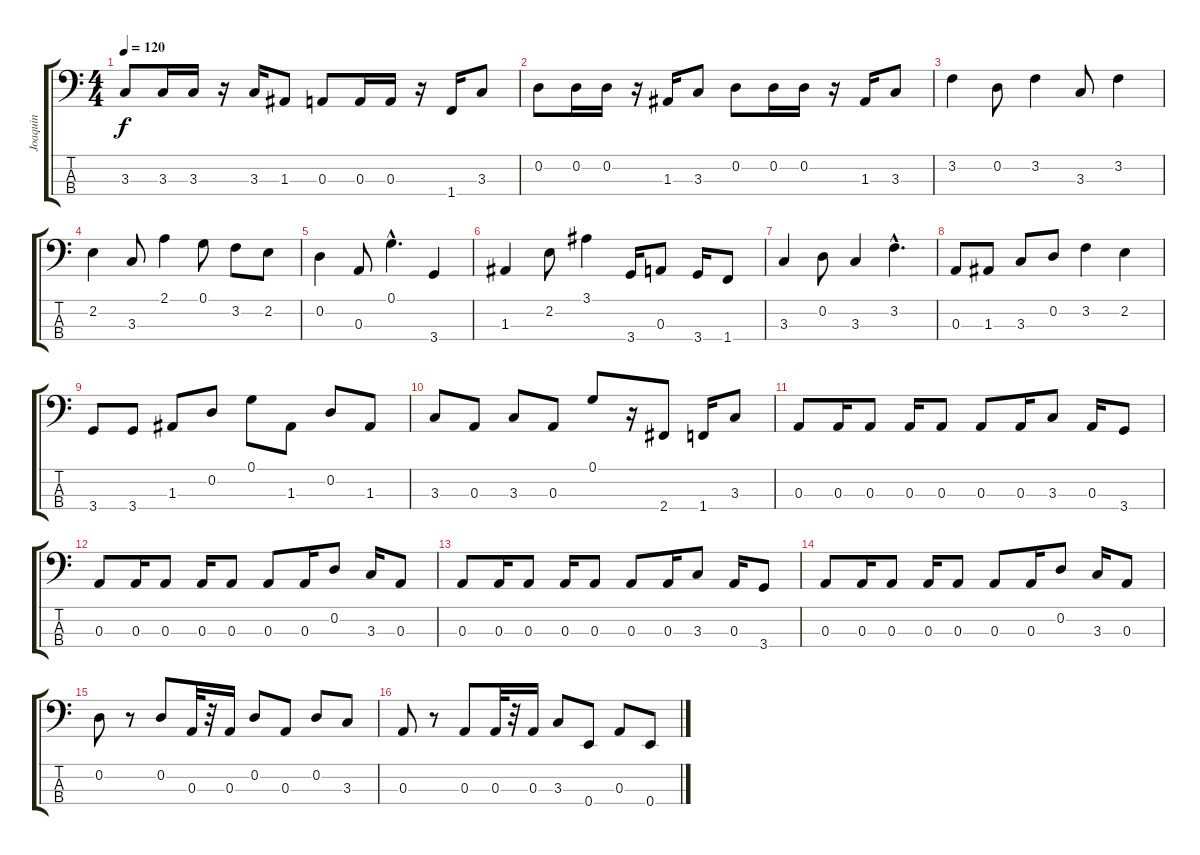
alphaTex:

\track ("Joaquin" "Joaquin") {instrument electricbassfinger}
\staff {score tabs}
\tuning (G2 D2 A1 E1) {hide}
\ts (4 4)
\tempo 120
\clef f4
\ks c
3.3.8{dy f} 3.3.16 3.3.16 r.16 3.3.16 1.3.8 0.3.8 0.3.16 0.3.16 r.16 1.4.16 3.3.8 |
0.2.8 0.2.16 0.2.16 r.16 1.3.16 3.3.8 0.2.8 0.2.16 0.2.16 r.16 1.3.16 3.3.8 |
3.2.4 0.2.8 3.2.4 3.3.8 3.2.4 |
2.2.4 3.3.8 2.1.4 0.1.8 3.2.8 2.2.8 |
0.2.4 0.3.8 0.1{hac}.4{d} 3.4.4 |
1.3.4 2.2.8 3.1.4 3.4.16 0.3.8 3.4.16 1.4.8 |
3.3.4 0.2.8 3.3.4 3.2{hac}.4{d} |
0.3.8 1.3.8 3.3.8 0.2.8 3.2.4 2.2.4 |
3.4.8 3.4.8 1.3.8 0.2.8 0.1.8 1.3.8 0.2.8 1.3.8 |
3.3.8 0.3.8 3.3.8 0.3.8 0.1.8 r.16 2.4.8 1.4.16 3.3.8 |
0.3.8 0.3.16 0.3.8 0.3.16 0.3.8 0.3.8 0.3.16 3.3.8 0.3.16 3.4.8 |
0.3.8 0.3.16 0.3.8 0.3.16 0.3.8 0.3.8 0.3.16 0.2.8 3.3.16 0.3.8 |
0.3.8 0.3.16 0.3.8 0.3.16 0.3.8 0.3.8 0.3.16 3.3.8 0.3.16 3.4.8 |
0.3.8 0.3.16 0.3.8 0.3.16 0.3.8 0.3.8 0.3.16 0.2.8 3.3.16 0.3.8 |
0.2.8 r.8 0.2.8 0.3.32 r.32 0.3.16 0.2.8 0.3.8 0.2.8 3.3.8 |
0.3.8 r.8 0.3.8 0.3.32 r.32 0.3.16 3.3.8 0.4.8 0.3.8 0.4.8
